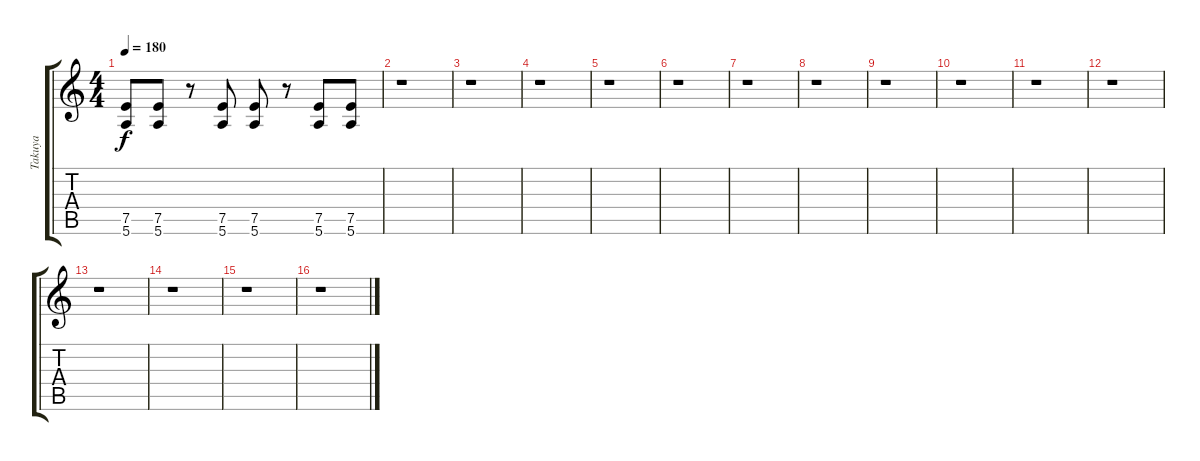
\track ("Takuya" "Takuya") {instrument overdrivenguitar}
\staff {score tabs}
\tuning (E4 B3 G3 D3 A2 E2) {hide}
\ts (4 4)
\tempo 180
\clef g2
\ks c
(7.5 5.6).8{dy f} (7.5 5.6).8 r.8 (7.5 5.6).8 (7.5 5.6).8 r.8 (7.5 5.6).8 (7.5 5.6).8 |
r.1 |
r.1 |
r.1 |
r.1 |
r.1 |
r.1 |
r.1 |
r.1 |
r.1 |
r.1 |
r.1 |
r.1 |
r.1 |
r.1 |
r.1
